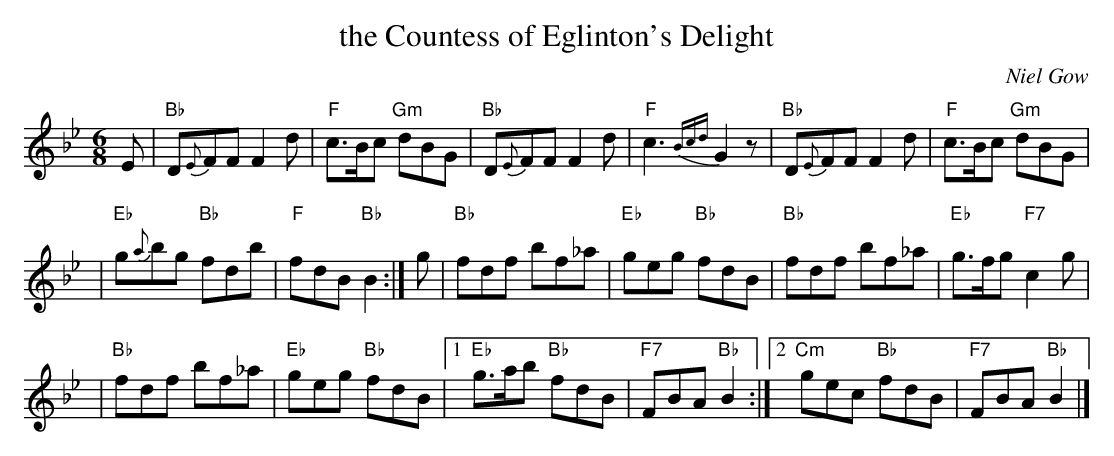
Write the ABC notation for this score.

X:1
T: the Countess of Eglinton's Delight
C: Niel Gow
M: 6/8
L: 1/8
K: Bb
E \
| "Bb"D{E}FF F2d | "F"c>Bc "Gm"dBG \
| "Bb"D{E}FF F2d | "F"c3 {Bcd}G2z \
| "Bb"D{E}FF F2d | "F"c>Bc "Gm"dBG |
| "Eb"g{a}bg "Bb"fdb | "F"fdB "Bb"B2 :| \
g \
| "Bb"fdf bf_a | "Eb"geg "Bb"fdB \
| "Bb"fdf bf_a | "Eb"g>fg "F7"c2g |
| "Bb"fdf bf_a | "Eb"geg "Bb"fdB \
|1 "Eb"g>ab "Bb"fdB | "F7"FBA "Bb"B2 \
:|2 "Cm"gec "Bb"fdB | "F7"FBA "Bb"B2 |]
